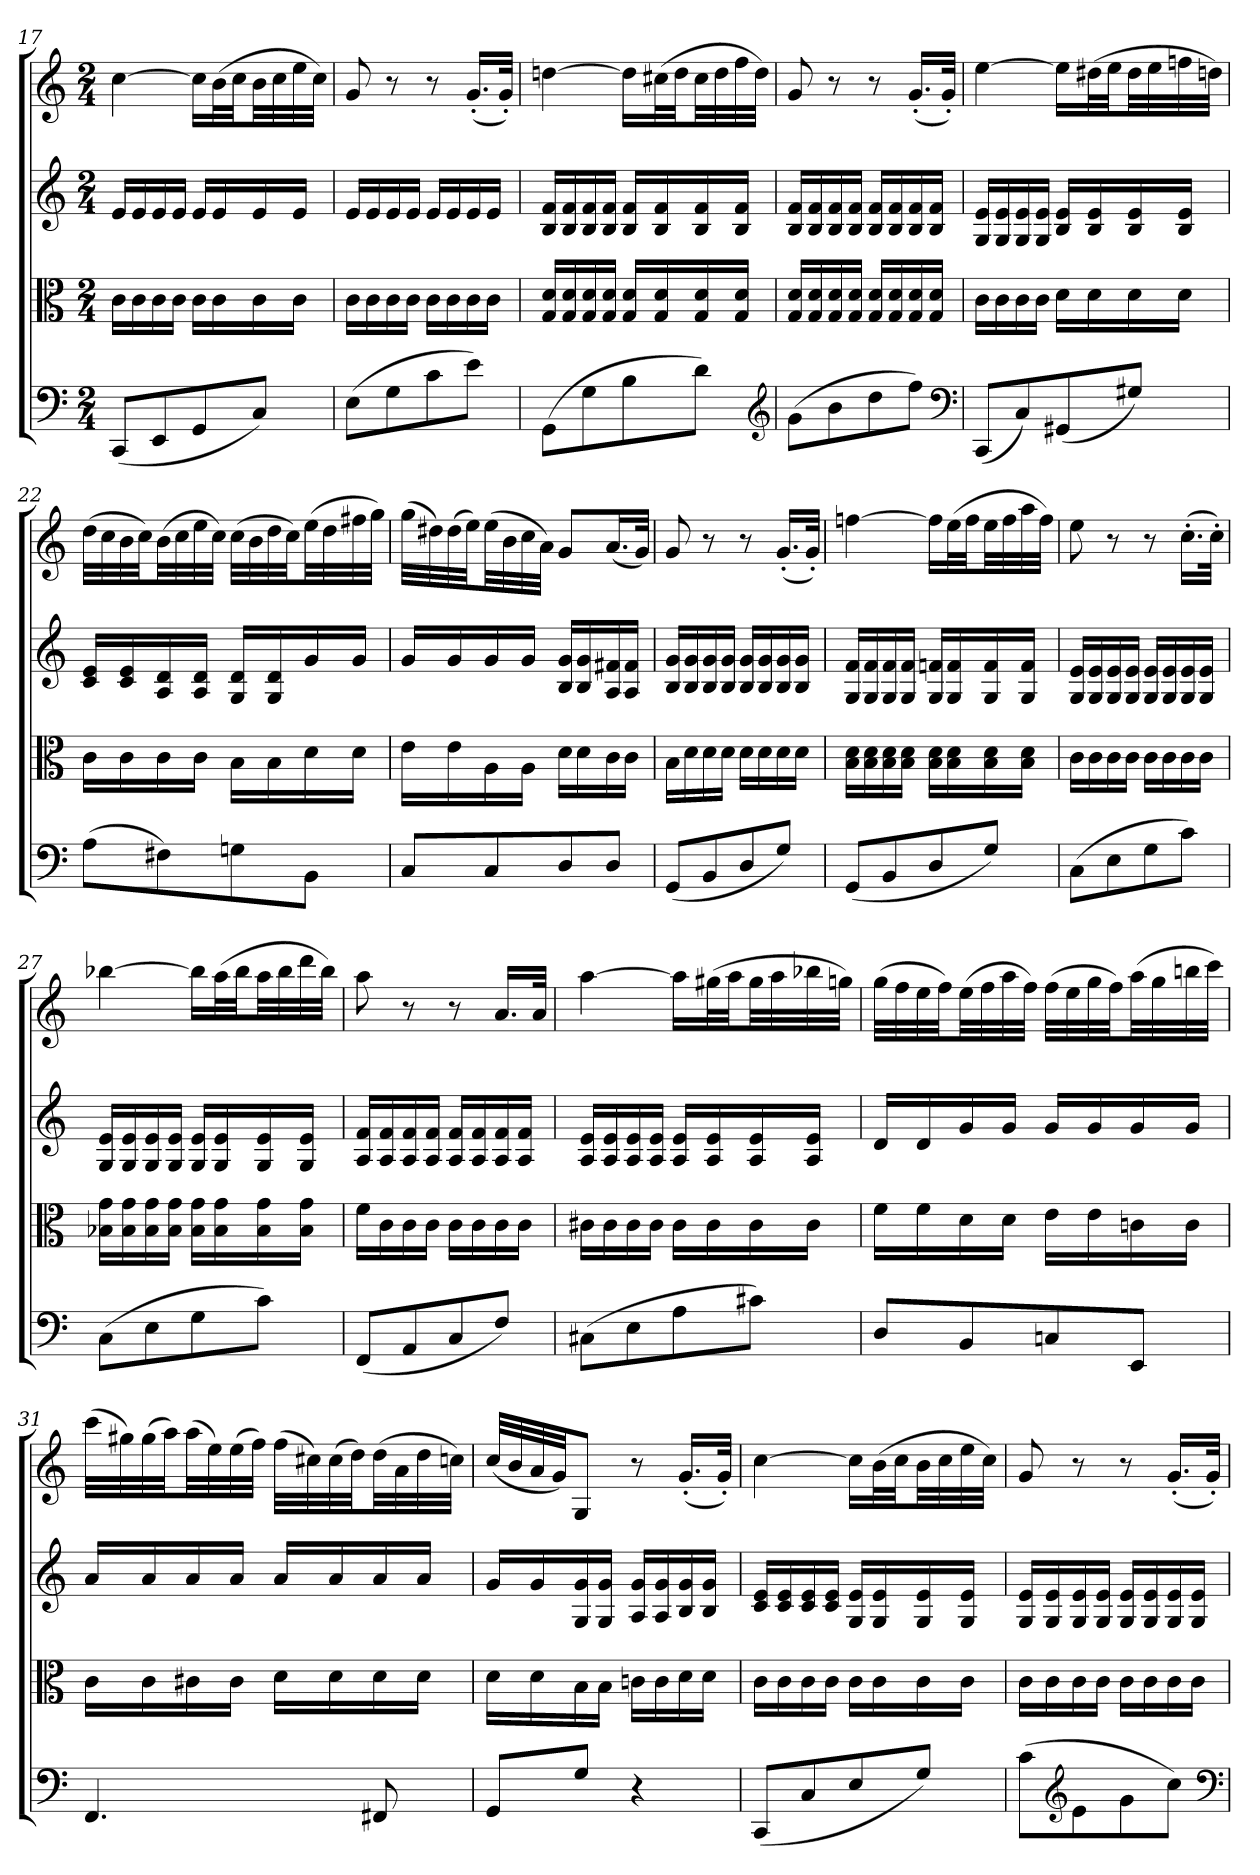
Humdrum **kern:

**kern	**kern	**kern	**kern
*part4	*part3	*part2	*part1
*staff4	*staff3	*staff2	*staff1
*clefF4	*clefC3	*clefG2	*clefG2
*k[]	*k[]	*k[]	*k[]
*C:	*C:	*C:	*C:
*M2/4	*M2/4	*M2/4	*M2/4
=17	=17	=17	=17
(8CC/L	16c\LL	16e/LL	[4cc\
.	16c\	16e/	.
8EE/	16c\	16e/	.
.	16c\JJ	16e/JJ	.
8GG/	16c\LL	16e/LL	16cc\LL]
.	16c\	16e/	(32b\L
.	.	.	32cc\JJ
8C/J)	16c\	16e/	32b\LL
.	.	.	32cc\
.	16c\JJ	16e/JJ	32ee\
.	.	.	32cc\JJJ)
=18	=18	=18	=18
(8E\L	16c\LL	16e/LL	8g/
.	16c\	16e/	.
8G\	16c\	16e/	8r
.	16c\JJ	16e/JJ	.
8c\	16c\LL	16e/LL	8r
.	16c\	16e/	.
8e\J)	16c\	16e/	(16.g'/LL
.	16c\JJ	16e/JJ	.
.	.	.	32g'/JJk)
=19	=19	=19	=19
(8GG\L	16G/ 16d/LL	16B/ 16f/LL	[4ddn\
.	16G/ 16d/	16B/ 16f/	.
8G\	16G/ 16d/	16B/ 16f/	.
.	16G/ 16d/JJ	16B/ 16f/JJ	.
8B\	16G/ 16d/LL	16B/ 16f/LL	16dd\LL]
.	16G/ 16d/	16B/ 16f/	(32cc#X\L
.	.	.	32dd\JJ
8d\J)	16G/ 16d/	16B/ 16f/	32cc#\LL
.	.	.	32dd\
.	16G/ 16d/JJ	16B/ 16f/JJ	32ff\
.	.	.	32dd\JJJ)
*clefG2	*	*	*
=20	=20	=20	=20
(8g\L	16G/ 16d/LL	16B/ 16f/LL	8g/
.	16G/ 16d/	16B/ 16f/	.
8b\	16G/ 16d/	16B/ 16f/	8r
.	16G/ 16d/JJ	16B/ 16f/JJ	.
8dd\	16G/ 16d/LL	16B/ 16f/LL	8r
.	16G/ 16d/	16B/ 16f/	.
8ff\J)	16G/ 16d/	16B/ 16f/	(16.g'/LL
.	16G/ 16d/JJ	16B/ 16f/JJ	.
.	.	.	32g'/JJk)
*clefF4	*	*	*
=21	=21	=21	=21
(8CC/L	16c\LL	16G/ 16e/LL	[4ee\
.	16c\	16G/ 16e/	.
8C/)	16c\	16G/ 16e/	.
.	16c\JJ	16G/ 16e/JJ	.
(8GG#X/	16d\LL	16B/ 16e/LL	16ee\LL]
.	16d\	16B/ 16e/	(32dd#X\L
.	.	.	32ee\JJ
8G#X/J)	16d\	16B/ 16e/	32dd#\LL
.	.	.	32ee\
.	16d\JJ	16B/ 16e/JJ	32ffn\
.	.	.	32ddn\JJJ)
=22	=22	=22	=22
(8A\L	16c\LL	16c/ 16e/LL	(32dd\LLL
.	.	.	32cc\
.	16c\	16c/ 16e/	32b\
.	.	.	32cc\JJ)
8F#X\)	16c\	16A/ 16d/	(32b\LL
.	.	.	32cc\
.	16c\JJ	16A/ 16d/JJ	32ee\
.	.	.	32cc\JJJ)
8Gn\	16B\LL	16G/ 16d/LL	(32cc\LLL
.	.	.	32b\
.	16B\	16G/ 16d/	32dd\
.	.	.	32cc\JJ)
8BB\J	16d\	16g/	(32ee\LL
.	.	.	32dd\
.	16d\JJ	16g/JJ	32ff#X\
.	.	.	32gg\JJJ)
=23	=23	=23	=23
8C/L	16e\LL	16g/LL	(32gg\LLL
.	.	.	32dd#X\)
.	16e\	16g/	(32dd#\
.	.	.	32ee\JJ)
8C/	16A\	16g/	(32ee\LL
.	.	.	32b\
.	16A\JJ	16g/JJ	32cc\
.	.	.	32a\JJJ)
8D/	16d\LL	16B/ 16g/LL	8g/L
.	16d\	16B/ 16g/	.
8D/J	16c\	16A/ 16f#X/	(16.a/L
.	16c\JJ	16A/ 16f#/JJ	.
.	.	.	32g/JJk)
=24	=24	=24	=24
(8GG/L	16B\LL	16B/ 16g/LL	8g/
.	16d\	16B/ 16g/	.
8BB/	16d\	16B/ 16g/	8r
.	16d\JJ	16B/ 16g/JJ	.
8D/	16d\LL	16B/ 16g/LL	8r
.	16d\	16B/ 16g/	.
8G/J)	16d\	16B/ 16g/	(16.g'/LL
.	16d\JJ	16B/ 16g/JJ	.
.	.	.	32g'/JJk)
=25	=25	=25	=25
(8GG/L	16B\ 16d\LL	16G/ 16f/LL	[4ffn\
.	16B\ 16d\	16G/ 16f/	.
8BB/	16B\ 16d\	16G/ 16f/	.
.	16B\ 16d\JJ	16G/ 16f/JJ	.
8D/	16B\ 16d\LL	16G/ 16fn/LL	16ff\LL]
.	16B\ 16d\	16G/ 16f/	(32ee\L
.	.	.	32ff\JJ
8G/J)	16B\ 16d\	16G/ 16f/	32ee\LL
.	.	.	32ff\
.	16B\ 16d\JJ	16G/ 16f/JJ	32aa\
.	.	.	32ff\JJJ)
=26	=26	=26	=26
(8C\L	16c\LL	16G/ 16e/LL	8ee\
.	16c\	16G/ 16e/	.
8E\	16c\	16G/ 16e/	8r
.	16c\JJ	16G/ 16e/JJ	.
8G\	16c\LL	16G/ 16e/LL	8r
.	16c\	16G/ 16e/	.
8c\J)	16c\	16G/ 16e/	(16.cc'\LL
.	16c\JJ	16G/ 16e/JJ	.
.	.	.	32cc'\JJk)
=27	=27	=27	=27
(8C\L	16B-X\ 16g\LL	16G/ 16e/LL	[4bb-X\
.	16B-\ 16g\	16G/ 16e/	.
8E\	16B-\ 16g\	16G/ 16e/	.
.	16B-\ 16g\JJ	16G/ 16e/JJ	.
8G\	16B-\ 16g\LL	16G/ 16e/LL	16bb-\LL]
.	16B-\ 16g\	16G/ 16e/	(32aa\L
.	.	.	32bb-\JJ
8c\J)	16B-\ 16g\	16G/ 16e/	32aa\LL
.	.	.	32bb-\
.	16B-\ 16g\JJ	16G/ 16e/JJ	32ddd\
.	.	.	32bb-\JJJ)
=28	=28	=28	=28
(8FF/L	16f\LL	16A/ 16f/LL	8aa\
.	16c\	16A/ 16f/	.
8AA/	16c\	16A/ 16f/	8r
.	16c\JJ	16A/ 16f/JJ	.
8C/	16c\LL	16A/ 16f/LL	8r
.	16c\	16A/ 16f/	.
8F/J)	16c\	16A/ 16f/	16.a/LL
.	16c\JJ	16A/ 16f/JJ	.
.	.	.	32a/JJk
=29	=29	=29	=29
(8C#X\L	16c#X\LL	16A/ 16e/LL	[4aa\
.	16c#\	16A/ 16e/	.
8E\	16c#\	16A/ 16e/	.
.	16c#\JJ	16A/ 16e/JJ	.
8A\	16c#\LL	16A/ 16e/LL	16aa\LL]
.	16c#\	16A/ 16e/	(32gg#X\L
.	.	.	32aa\JJ
8c#X\J)	16c#\	16A/ 16e/	32gg#\LL
.	.	.	32aa\
.	16c#\JJ	16A/ 16e/JJ	32bb-X\
.	.	.	32ggn\JJJ)
=30	=30	=30	=30
8D/L	16f\LL	16d/LL	(32gg\LLL
.	.	.	32ff\
.	16f\	16d/	32ee\
.	.	.	32ff\JJ)
8BB/	16d\	16g/	(32ee\LL
.	.	.	32ff\
.	16d\JJ	16g/JJ	32aa\
.	.	.	32ff\JJJ)
8Cn/	16e\LL	16g/LL	(32ff\LLL
.	.	.	32ee\
.	16e\	16g/	32gg\
.	.	.	32ff\JJ)
8EE/J	16cn\	16g/	(32aa\LL
.	.	.	32gg\
.	16c\JJ	16g/JJ	32bbn\
.	.	.	32ccc\JJJ)
=31	=31	=31	=31
4.FF/	16c\LL	16a/LL	(32ccc\LLL
.	.	.	32gg#X\)
.	16c\	16a/	(32gg#\
.	.	.	32aa\JJ)
.	16c#X\	16a/	(32aa\LL
.	.	.	32ee\)
.	16c#\JJ	16a/JJ	(32ee\
.	.	.	32ff\JJJ)
.	16d\LL	16a/LL	(32ff\LLL
.	.	.	32cc#X\)
.	16d\	16a/	(32cc#\
.	.	.	32dd\JJ)
8FF#X/	16d\	16a/	(32dd\LL
.	.	.	32a\
.	16d\JJ	16a/JJ	32dd\
.	.	.	32ccn\JJJ)
=32	=32	=32	=32
8GG/L	16d\LL	16g/LL	(32cc/LLL
.	.	.	32b/
.	16d\	16g/	32a/
.	.	.	32g/JJ)
8G/J	16B\	16G/ 16g/	8G/J
.	16B\JJ	16G/ 16g/JJ	.
4r	16cn\LL	16A/ 16g/LL	8r
.	16c\	16A/ 16g/	.
.	16d\	16B/ 16g/	(16.g'/LL
.	16d\JJ	16B/ 16g/JJ	.
.	.	.	32g'/JJk)
=33	=33	=33	=33
(8CC/L	16c\LL	16c/ 16e/LL	[4cc\
.	16c\	16c/ 16e/	.
8C/	16c\	16c/ 16e/	.
.	16c\JJ	16c/ 16e/JJ	.
8E/	16c\LL	16G/ 16e/LL	16cc\LL]
.	16c\	16G/ 16e/	(32b\L
.	.	.	32cc\JJ
8G/J)	16c\	16G/ 16e/	32b\LL
.	.	.	32cc\
.	16c\JJ	16G/ 16e/JJ	32ee\
.	.	.	32cc\JJJ)
=34	=34	=34	=34
(8c\L	16c\LL	16G/ 16e/LL	8g/
.	16c\	16G/ 16e/	.
*clefG2	*	*	*
8e\	16c\	16G/ 16e/	8r
.	16c\JJ	16G/ 16e/JJ	.
8g\	16c\LL	16G/ 16e/LL	8r
.	16c\	16G/ 16e/	.
8cc\J)	16c\	16G/ 16e/	(16.g'/LL
.	16c\JJ	16G/ 16e/JJ	.
.	.	.	32g'/JJk)
*clefF4	*	*	*
=	=	=	=
*-	*-	*-	*-
